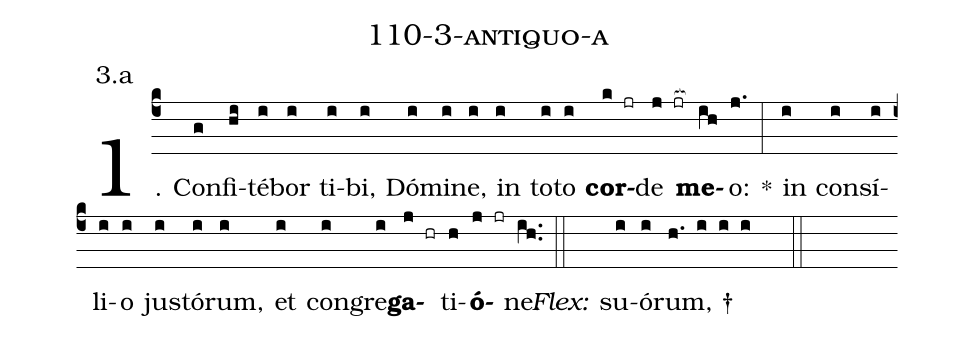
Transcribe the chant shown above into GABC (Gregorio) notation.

name: 110-3-antiquo-a;
annotation: 3.a;
%%
(c4)1. Con(g)fi(hi)té(i)bor(i) ti(i)bi,(i) Dó(i)mi(i)ne,(i) in(i) to(i)to(i) <b>cor</b>(k jr)de(j jr[ocb:1{]) <b>me</b>(ih[ocb:0}])o:(j.) *(:) in(i) con(i)sí(i)li(i)o(i) jus(i)tó(i)rum,(i) et(i) con(i)gre(i)<b>ga</b>(j hr)ti(h)<b>ó</b>(j jr)ne.(ih..) (::)
<i>Flex:</i>()  su(i)ó(i)rum, †(h. i i i  ::)
